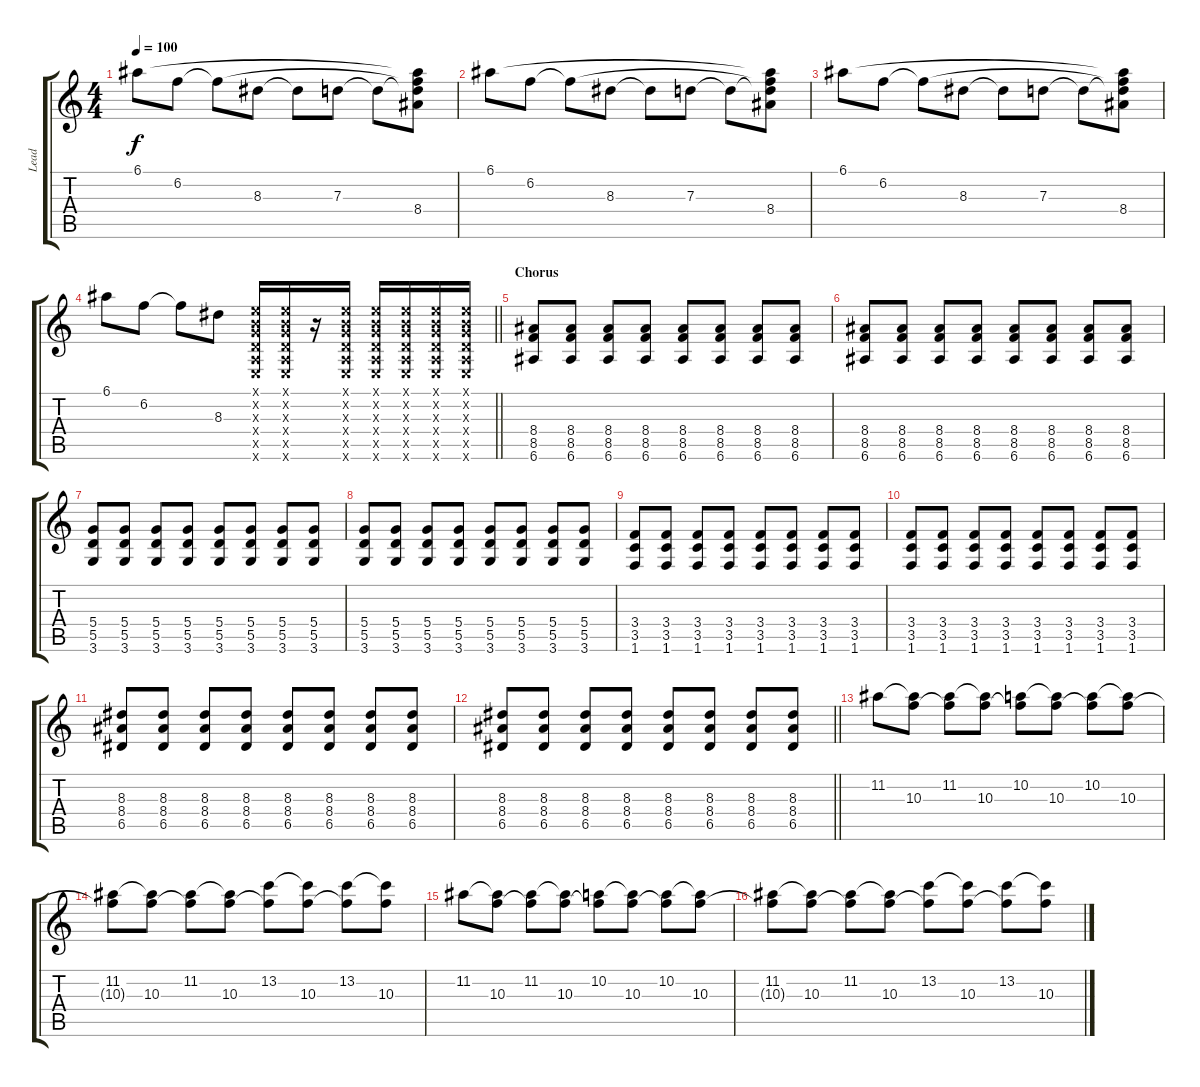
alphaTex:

\track ("Lead" "Lead") {instrument overdrivenguitar}
\staff {score tabs}
\tuning (E4 B3 G3 D3 A2 E2) {hide}
\ts (4 4)
\tempo 100
\clef g2
\ks c
6.1.8{dy f instrument electricguitarclean} 6.2.8 6.2{t}.8 8.3.8 8.3{t}.8 7.3.8 7.3{t}.8 (6.1{t} 6.2{t} 7.3{t} 8.4).8 |
6.1.8 6.2.8 6.2{t}.8 8.3.8 8.3{t}.8 7.3.8 7.3{t}.8 (6.1{t} 6.2{t} 7.3{t} 8.4).8 |
6.1.8{instrument overdrivenguitar} 6.2.8 6.2{t}.8 8.3.8 8.3{t}.8 7.3.8 7.3{t}.8 (6.1{t} 6.2{t} 7.3{t} 8.4).8 |
\barLineRight lightlight
6.1.8 6.2.8 6.2{t}.8 8.3.8 (0.1{x} 0.2{x} 0.3{x} 0.4{x} 0.5{x} 0.6{x}).16 (0.1{x} 0.2{x} 0.3{x} 0.4{x} 0.5{x} 0.6{x}).16 r.16 (0.1{x} 0.2{x} 0.3{x} 0.4{x} 0.5{x} 0.6{x}).16 (0.1{x} 0.2{x} 0.3{x} 0.4{x} 0.5{x} 0.6{x}).16 (0.1{x} 0.2{x} 0.3{x} 0.4{x} 0.5{x} 0.6{x}).16 (0.1{x} 0.2{x} 0.3{x} 0.4{x} 0.5{x} 0.6{x}).16 (0.1{x} 0.2{x} 0.3{x} 0.4{x} 0.5{x} 0.6{x}).16 |
\section ("" "Chorus")
(8.4 8.5 6.6).8{instrument overdrivenguitar} (8.4 8.5 6.6).8 (8.4 8.5 6.6).8 (8.4 8.5 6.6).8 (8.4 8.5 6.6).8 (8.4 8.5 6.6).8 (8.4 8.5 6.6).8 (8.4 8.5 6.6).8 |
(8.4 8.5 6.6).8 (8.4 8.5 6.6).8 (8.4 8.5 6.6).8 (8.4 8.5 6.6).8 (8.4 8.5 6.6).8 (8.4 8.5 6.6).8 (8.4 8.5 6.6).8 (8.4 8.5 6.6).8 |
(5.4 5.5 3.6).8 (5.4 5.5 3.6).8 (5.4 5.5 3.6).8 (5.4 5.5 3.6).8 (5.4 5.5 3.6).8 (5.4 5.5 3.6).8 (5.4 5.5 3.6).8 (5.4 5.5 3.6).8 |
(5.4 5.5 3.6).8 (5.4 5.5 3.6).8 (5.4 5.5 3.6).8 (5.4 5.5 3.6).8 (5.4 5.5 3.6).8 (5.4 5.5 3.6).8 (5.4 5.5 3.6).8 (5.4 5.5 3.6).8 |
(3.4 3.5 1.6).8 (3.4 3.5 1.6).8 (3.4 3.5 1.6).8 (3.4 3.5 1.6).8 (3.4 3.5 1.6).8 (3.4 3.5 1.6).8 (3.4 3.5 1.6).8 (3.4 3.5 1.6).8 |
(3.4 3.5 1.6).8 (3.4 3.5 1.6).8 (3.4 3.5 1.6).8 (3.4 3.5 1.6).8 (3.4 3.5 1.6).8 (3.4 3.5 1.6).8 (3.4 3.5 1.6).8 (3.4 3.5 1.6).8 |
(8.3 8.4 6.5).8 (8.3 8.4 6.5).8 (8.3 8.4 6.5).8 (8.3 8.4 6.5).8 (8.3 8.4 6.5).8 (8.3 8.4 6.5).8 (8.3 8.4 6.5).8 (8.3 8.4 6.5).8 |
\barLineRight lightlight
(8.3 8.4 6.5).8 (8.3 8.4 6.5).8 (8.3 8.4 6.5).8 (8.3 8.4 6.5).8 (8.3 8.4 6.5).8 (8.3 8.4 6.5).8 (8.3 8.4 6.5).8 (8.3 8.4 6.5).8 |
11.2.8 (11.2{t} 10.3).8 (11.2 10.3{t}).8 (11.2{t} 10.3).8 (10.2 10.3{t}).8 (10.2{t} 10.3).8 (10.2 10.3{t}).8 (10.2{t} 10.3).8 |
(11.2 10.3{t}).8 (11.2{t} 10.3).8 (11.2 10.3{t}).8 (11.2{t} 10.3).8 (13.2 10.3{t}).8 (13.2{t} 10.3).8 (13.2 10.3{t}).8 (13.2{t} 10.3).8 |
11.2.8 (11.2{t} 10.3).8 (11.2 10.3{t}).8 (11.2{t} 10.3).8 (10.2 10.3{t}).8 (10.2{t} 10.3).8 (10.2 10.3{t}).8 (10.2{t} 10.3).8 |
(11.2 10.3{t}).8 (11.2{t} 10.3).8 (11.2 10.3{t}).8 (11.2{t} 10.3).8 (13.2 10.3{t}).8 (13.2{t} 10.3).8 (13.2 10.3{t}).8 (13.2{t} 10.3).8
